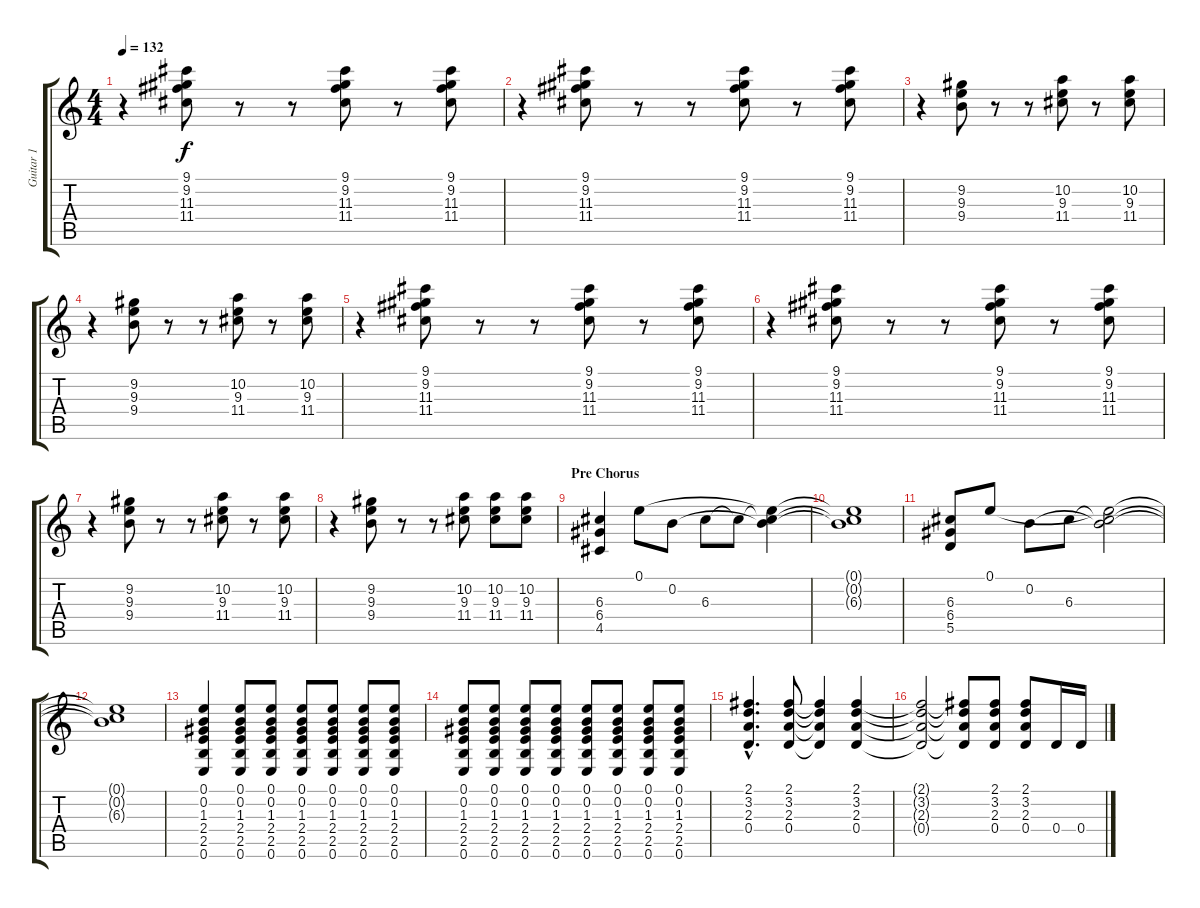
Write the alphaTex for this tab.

\track ("Guitar 1" "Guitar 1") {instrument electricguitarclean}
\staff {score tabs}
\tuning (E4 B3 G3 D3 A2 E2) {hide}
\ts (4 4)
\tempo 132
\clef g2
\ks c
r.4{dy f} (9.1 9.2 11.3 11.4).8 r.8 r.8 (9.1 9.2 11.3 11.4).8 r.8 (9.1 9.2 11.3 11.4).8 |
r.4 (9.1 9.2 11.3 11.4).8 r.8 r.8 (9.1 9.2 11.3 11.4).8 r.8 (9.1 9.2 11.3 11.4).8 |
r.4 (9.2 9.3 9.4).8 r.8 r.8 (10.2 9.3 11.4).8 r.8 (10.2 9.3 11.4).8 |
r.4 (9.2 9.3 9.4).8 r.8 r.8 (10.2 9.3 11.4).8 r.8 (10.2 9.3 11.4).8 |
r.4 (9.1 9.2 11.3 11.4).8 r.8 r.8 (9.1 9.2 11.3 11.4).8 r.8 (9.1 9.2 11.3 11.4).8 |
r.4 (9.1 9.2 11.3 11.4).8 r.8 r.8 (9.1 9.2 11.3 11.4).8 r.8 (9.1 9.2 11.3 11.4).8 |
r.4 (9.2 9.3 9.4).8 r.8 r.8 (10.2 9.3 11.4).8 r.8 (10.2 9.3 11.4).8 |
r.4 (9.2 9.3 9.4).8 r.8 r.8 (10.2 9.3 11.4).8 (10.2 9.3 11.4).8 (10.2 9.3 11.4).8 |
\section ("" "Pre Chorus")
(6.3 6.4 4.5).4{instrument distortionguitar} 0.1.8 0.2.8 6.3.8 6.3{t}.8 (0.1{t} 0.2{t} 6.3{t}).4 |
(0.1{t} 0.2{t} 6.3{t}).1 |
(6.3 6.4 5.5).8 0.1.8 0.2.8 6.3.8 (0.1{t} 0.2{t} 6.3{t}).2 |
(0.1{t} 0.2{t} 6.3{t}).1 |
(0.1 0.2 1.3 2.4 2.5 0.6).4 (0.1 0.2 1.3 2.4 2.5 0.6).8 (0.1 0.2 1.3 2.4 2.5 0.6).8 (0.1 0.2 1.3 2.4 2.5 0.6).8 (0.1 0.2 1.3 2.4 2.5 0.6).8 (0.1 0.2 1.3 2.4 2.5 0.6).8 (0.1 0.2 1.3 2.4 2.5 0.6).8 |
(0.1 0.2 1.3 2.4 2.5 0.6).8 (0.1 0.2 1.3 2.4 2.5 0.6).8 (0.1 0.2 1.3 2.4 2.5 0.6).8 (0.1 0.2 1.3 2.4 2.5 0.6).8 (0.1 0.2 1.3 2.4 2.5 0.6).8 (0.1 0.2 1.3 2.4 2.5 0.6).8 (0.1 0.2 1.3 2.4 2.5 0.6).8 (0.1 0.2 1.3 2.4 2.5 0.6).8 |
(2.1{hac} 3.2{hac} 2.3{hac} 0.4{hac}).4{d} (2.1 3.2 2.3 0.4).8 (2.1{t} 3.2{t} 2.3{t} 0.4{t}).4 (2.1 3.2 2.3 0.4).4 |
(2.1{t} 3.2{t} 2.3{t} 0.4{t}).2 (2.1{t} 3.2{t} 2.3{t} 0.4{t}).8 (2.1 3.2 2.3 0.4).8 (2.1 3.2 2.3 0.4).8 0.4.16 0.4.16
